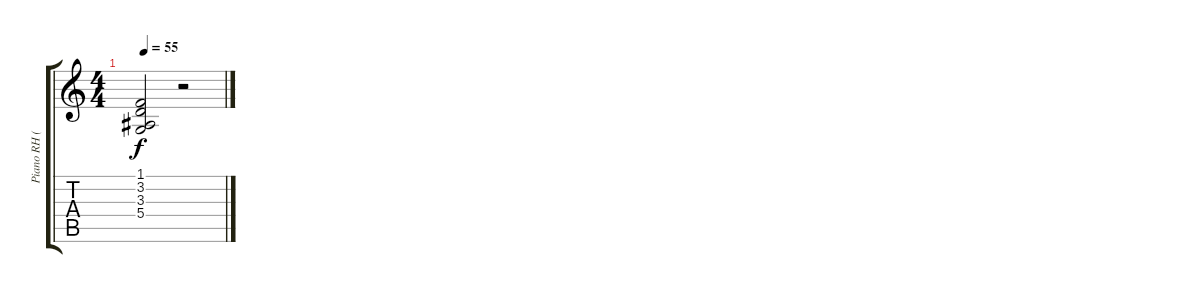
\track ("Piano RH (Wright)" "Piano RH (") {instrument brightacousticpiano}
\staff {score tabs}
\tuning (E4 B3 G3 D3 A2 E2) {hide}
\ts (4 4)
\tempo 55
\clef g2
\ks c
(1.1{t} 3.2{t} 3.3{t} 5.4{t}).2{dy f} r.2
